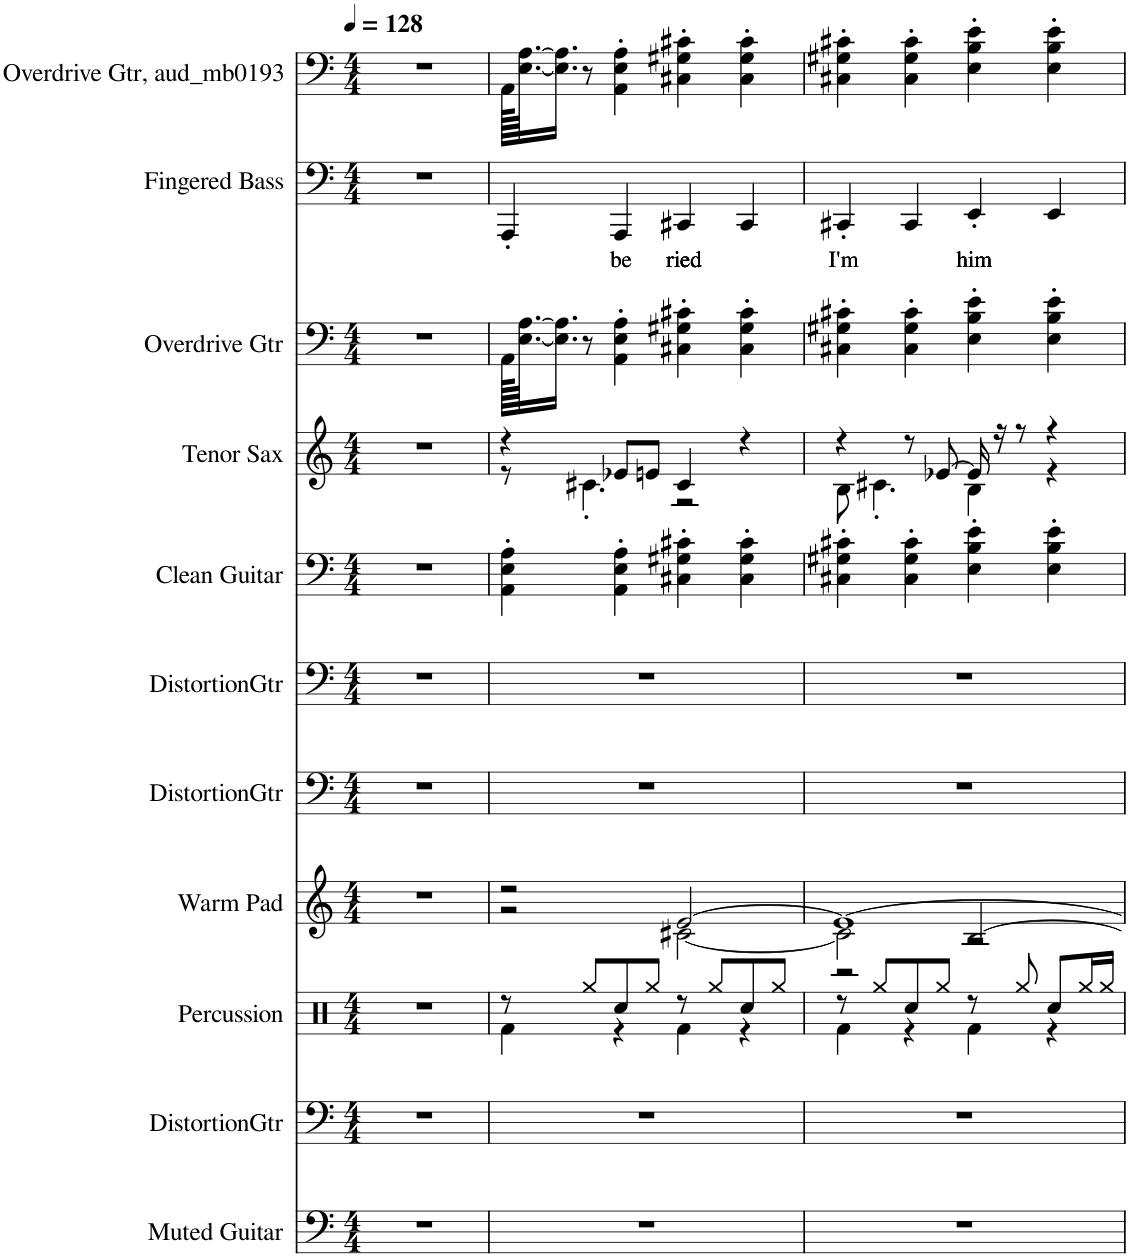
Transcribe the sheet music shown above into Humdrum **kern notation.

**kern	**kern	**kern	**kern	**kern	**kern	**kern	**kern	**kern	**kern	**text	**kern
*part11	*part10	*part9	*part8	*part7	*part6	*part5	*part4	*part3	*part2	*part2	*part1
*staff11	*staff10	*staff9	*staff8	*staff7	*staff6	*staff5	*staff4	*staff3	*staff2	*staff2	*staff1
*I"Muted Guitar	*I"DistortionGtr	*I"Percussion	*I"Warm Pad	*I"DistortionGtr	*I"DistortionGtr	*I"Clean Guitar	*I"Tenor Sax	*I"Overdrive Gtr	*I"Fingered Bass	*	*I"Overdrive Gtr, aud_mb0193
*	*	*I'Perc	*	*	*	*	*I'T Sax	*	*	*	*
*clefF4	*clefF4	*clefX	*clefG2	*clefF4	*clefF4	*clefF4	*clefG2	*clefF4	*clefF4	*	*clefF4
*	*	*	*	*	*	*	*Trd8c14	*	*	*	*
*k[]	*k[]	*k[]	*k[]	*k[]	*k[]	*k[]	*k[]	*k[]	*k[]	*	*k[]
*M4/4	*M4/4	*M4/4	*M4/4	*M4/4	*M4/4	*M4/4	*M4/4	*M4/4	*M4/4	*	*M4/4
*MM128	*MM128	*MM128	*MM128	*MM128	*MM128	*MM128	*MM128	*MM128	*MM128	*	*MM128
=1	=1	=1	=1	=1	=1	=1	=1	=1	=1	=1	=1
1r	1r	1r	1r	1r	1r	1r	1r	1r	1r	.	1r
=2	=2	=2	=2	=2	=2	=2	=2	=2	=2	=2	=2
*	*	*^	*^	*	*	*	*^	*	*	*	*
1r	1r	8r	4Rf\	2r	2r	1r	1r	4AA\' 4E\' 4A\'	4r	8r	128AA\KLLLL	4AAA'/	.	128AA\KLLLL
.	.	.	.	.	.	.	.	.	.	.	[64.E\ [64.A\JJ	.	.	[64.E\ [64.A\JJ
.	.	.	.	.	.	.	.	.	.	.	16.E\] 16.A\]JJ	.	.	16.E\] 16.A\]JJ
.	.	8Rgg/L	.	.	.	.	.	.	.	4.c#X'\	8r	.	.	8r
!	!	!	!	!	!	!	!	!	!	!	!	!	!LO:LY:b	!
.	.	8Rcc/	4r	.	.	.	.	4AA\' 4E\' 4A\'	8e-X/L	.	4AA\' 4E\' 4A\'	4AAA/	be	4AA\' 4E\' 4A\'
.	.	8Rgg/J	.	.	.	.	.	.	8en/J	.	.	.	.	.
!	!	!	!	!	!	!	!	!	!	!	!	!	!LO:LY:b	!
.	.	8r	4Rf\	[2e/	[2c#X\	.	.	4C#X\' 4G#X\' 4c#X\'	4c#/	2r	4C#X\' 4G#X\' 4c#X\'	4CC#X/	ried	4C#X\' 4G#X\' 4c#X\'
.	.	8Rgg/L	.	.	.	.	.	.	.	.	.	.	.	.
.	.	8Rcc/	4r	.	.	.	.	4C#\' 4G#\' 4c#\'	4r	.	4C#\' 4G#\' 4c#\'	4CC#/	.	4C#\' 4G#\' 4c#\'
.	.	8Rgg/J	.	.	.	.	.	.	.	.	.	.	.	.
=3	=3	=3	=3	=3	=3	=3	=3	=3	=3	=3	=3	=3	=3	=3
*	*	*	*	*	*^	*	*	*	*	*	*	*	*	*
!	!	!	!	!	!	!	!	!	!	!	!	!	!	!LO:LY:b	!
1r	1r	8r	4Rf\	1e_	2c#\]	2r	1r	1r	4C#X\' 4G#X\' 4c#X\'	4r	8B\	4C#X\' 4G#X\' 4c#X\'	4CC#X'/	I'm	4C#X\' 4G#X\' 4c#X\'
.	.	8Rgg/L	.	.	.	.	.	.	.	.	4.c#X'\	.	.	.	.
.	.	8Rcc/	4r	.	.	.	.	.	4C#\' 4G#\' 4c#\'	8r	.	4C#\' 4G#\' 4c#\'	4CC#/	.	4C#\' 4G#\' 4c#\'
.	.	8Rgg/J	.	.	.	.	.	.	.	[8e-X/	.	.	.	.	.
!	!	!	!	!	!	!	!	!	!	!	!	!	!	!LO:LY:b	!
.	.	8r	4Rf\	.	2r	[2B/	.	.	4E\' 4B\' 4e\'	16e-/]	4B\	4E\' 4B\' 4e\'	4EE'/	him	4E\' 4B\' 4e\'
.	.	.	.	.	.	.	.	.	.	16r	.	.	.	.	.
.	.	8Rgg/	.	.	.	.	.	.	.	8r	.	.	.	.	.
.	.	8Rcc/L	4r	.	.	.	.	.	4E\' 4B\' 4e\'	4r	4r	4E\' 4B\' 4e\'	4EE/	.	4E\' 4B\' 4e\'
.	.	16Rgg/L	.	.	.	.	.	.	.	.	.	.	.	.	.
.	.	16Rgg/JJ	.	.	.	.	.	.	.	.	.	.	.	.	.
*	*	*v	*v	*	*	*	*	*	*	*v	*v	*	*	*	*
*	*	*	*v	*v	*v	*	*	*	*	*	*	*	*
=	=	=	=	=	=	=	=	=	=	=	=
*-	*-	*-	*-	*-	*-	*-	*-	*-	*-	*-	*-
